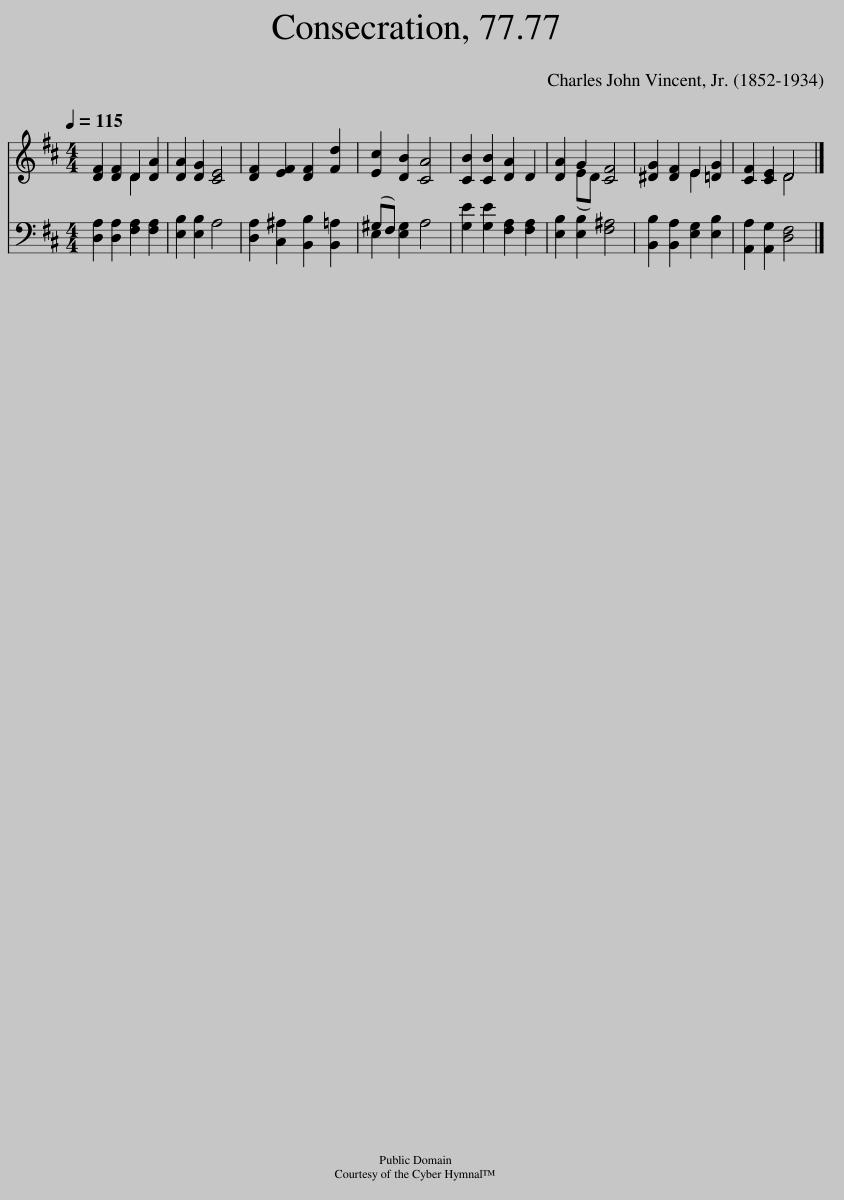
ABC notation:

X:1
%%score ( 1 2 ) ( 3 4 )
L:1/8
Q:1/4=115
M:4/4
I:linebreak $
K:D
V:1 treble
V:2 treble
V:3 bass
V:4 bass
V:1
 [DF]2 [DF]2 D2 [DA]2 | [DA]2 [DG]2 [CE]4 | [DF]2 [EF]2 [DF]2 [Fd]2 | [Ec]2 [DB]2 [CA]4 | [CB]2 [CB]2 [DA]2 D2 | %5
 [DA]2 G2 [CF]4 | [^DG]2 [DF]2 E2 [=DG]2 | [CF]2 [CE]2 D4 |] %8
V:2
 x4 D2 x2 | x8 | x8 | x8 | x8 | %5
 x2 (ED) x4 | x4 E2 x2 | x4 D4 |] %8
V:3
 [D,A,]2 [D,A,]2 [F,A,]2 [F,A,]2 | [E,B,]2 [E,B,]2 A,4 | [D,A,]2 [C,^A,]2 [B,,B,]2 [B,,=A,]2 | (^G,F,) [E,G,]2 A,4 | [G,E]2 [G,E]2 [F,A,]2 [F,A,]2 | %5
 [E,B,]2 [E,B,]2 [F,^A,]4 | [B,,B,]2 [B,,A,]2 [E,G,]2 [E,B,]2 | [A,,A,]2 [A,,G,]2 [D,F,]4 |] %8
V:4
 x8 | x8 | x8 | E,2 x6 | x8 | %5
 x8 | x8 | x8 |] %8
